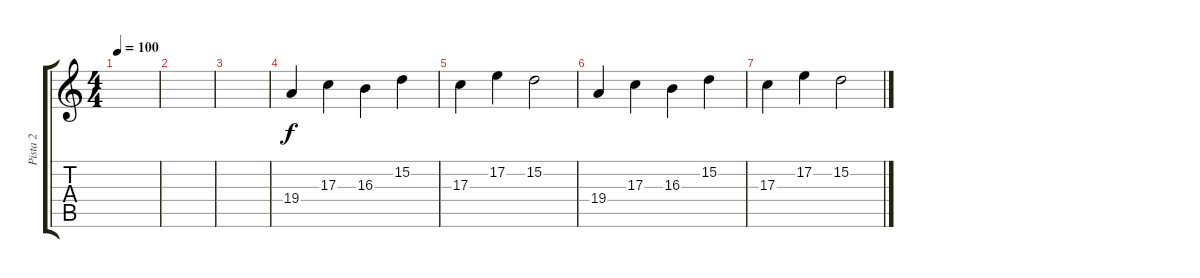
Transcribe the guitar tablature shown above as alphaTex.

\track ("Pista 2" "Pista 2") {instrument synthvoice}
\staff {score tabs}
\tuning (E4 B3 G3 D3 A2 E2) {hide}
\ts (4 4)
\tempo 100
\clef g2
\ks c
|
|
|
19.4.4 17.3.4 16.3.4 15.2.4 |
17.3.4 17.2.4 15.2.2 |
19.4.4 17.3.4 16.3.4 15.2.4 |
17.3.4 17.2.4 15.2.2
